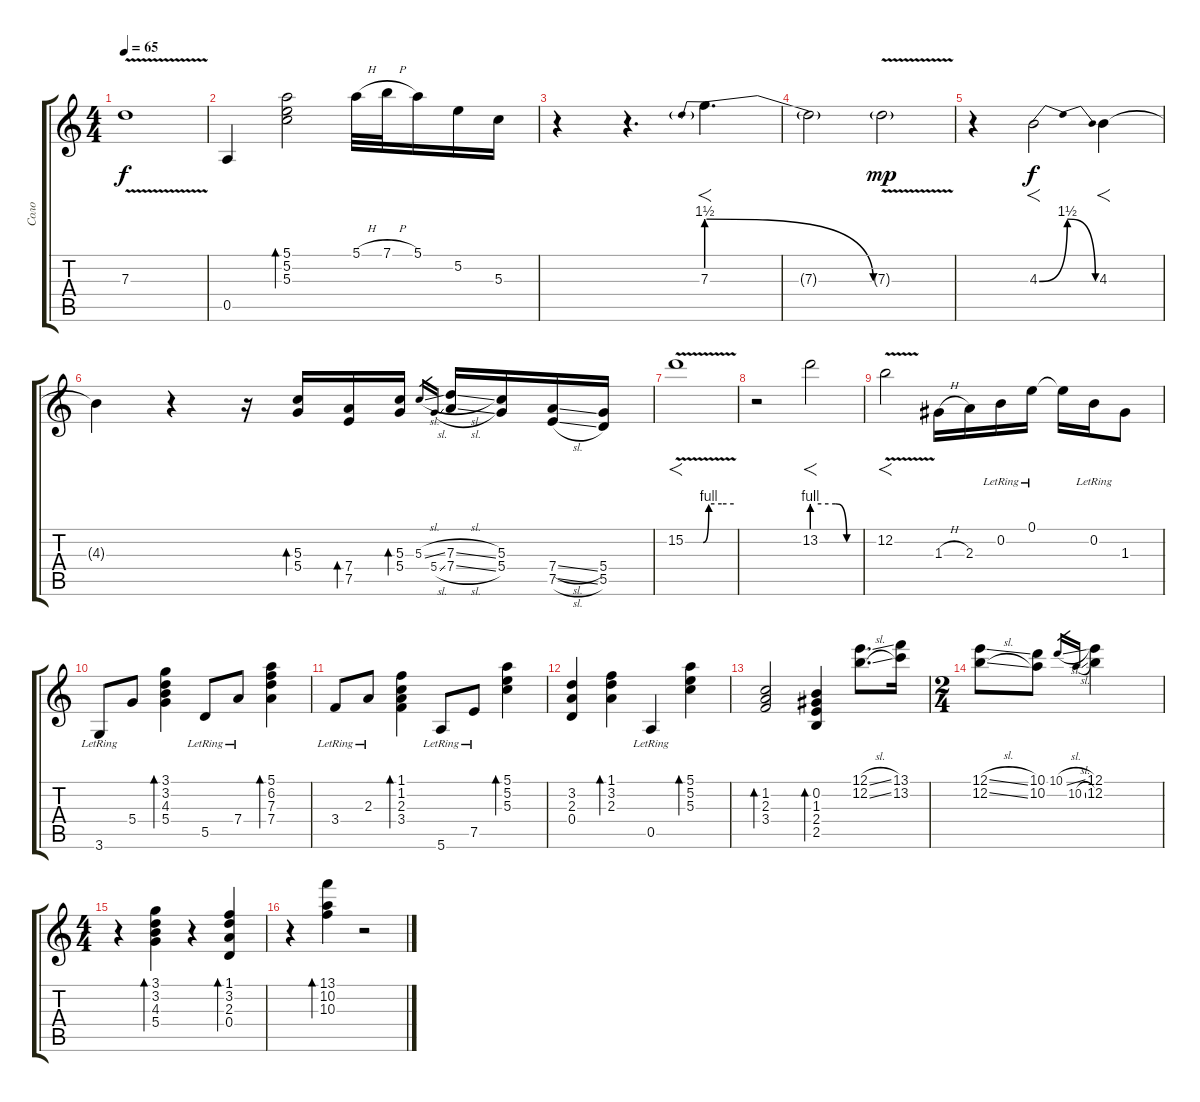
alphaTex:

\track ("Соло" "Соло") {instrument electricguitarclean}
\staff {score tabs}
\tuning (E4 B3 G3 D3 A2 E2) {hide}
\ts (4 4)
\tempo 65
\clef g2
\ks c
7.3{v t}.1{dy f} |
0.5.4{volume 13 instrument electricguitarclean} (5.1 5.2 5.3).2{bd 120} 5.1{h}.32 7.1{h}.32 5.1.16 5.2.16 5.3.16 |
r.4 r.4{d instrument overdrivenguitar} 7.3{be (prebendrelease 0 6 60 0)}.4{f d} |
7.3{t}.2 7.3{v g}.2{dy mp} |
r.4 4.3{be (bendrelease 0 0 5 6 15 6 60 0)}.2{f dy f} 4.3.4{f} |
4.3{t}.4{instrument electricguitarclean} r.4 r.16 (5.3 5.4).16{bd 120} (7.4 7.5).16{bd 120} (5.3 5.4).16{bd 120} 5.3{sl}.16{gr} 5.4{sl}.16{gr} (7.3{sl} 7.4{sl}).16 (5.3 5.4).16 (7.4{sl} 7.5{sl}).16 (5.4 5.5).16 |
15.2{be (custom 0 0 22 0 29 4 45 4 60 4) v}.1{f instrument distortionguitar} |
r.2 13.2{be (custom 0 4 30 4 44 0 60 0)}.2{f} |
12.2{v}.2{f} 1.3{h}.16{instrument electricguitarclean} 2.3.16 0.2{lr}.16 0.1{lr}.16 0.1{t}.16 0.2{lr}.16 1.3.8 |
3.6{lr}.8 5.4.8 (3.1 3.2 4.3 5.4).4{bd 120} 5.5{lr}.8 7.4{lr}.8 (5.1 6.2 7.3 7.4).4{bd 120} |
3.4{lr}.8 2.3{lr}.8 (1.1 1.2 2.3 3.4).4{bd 120} 5.6{lr}.8 7.5{lr}.8 (5.1 5.2 5.3).4{bd 120} |
(3.2 2.3 0.4).4 (1.1 3.2 2.3).4{bd 120} 0.5{lr}.4 (5.1 5.2 5.3).4{bd 120} |
(1.2 2.3 3.4).2{bd 120} (0.2 1.3 2.4 2.5).4{bd 240} (12.1{sl} 12.2{sl}).8{d} (13.1 13.2).16 |
\ts (2 4)
(12.1{sl} 12.2{sl}).8 (10.1 10.2).8 10.1{sl}.16{gr} 10.2{sl}.16{gr} (12.1 12.2).4 |
\ts (4 4)
r.4 (3.1 3.2 4.3 5.4).4{bd 120} r.4 (1.1 3.2 2.3 0.4).4{bd 120} |
r.4 (13.1 10.2 10.3).4{bd 120} r.2
